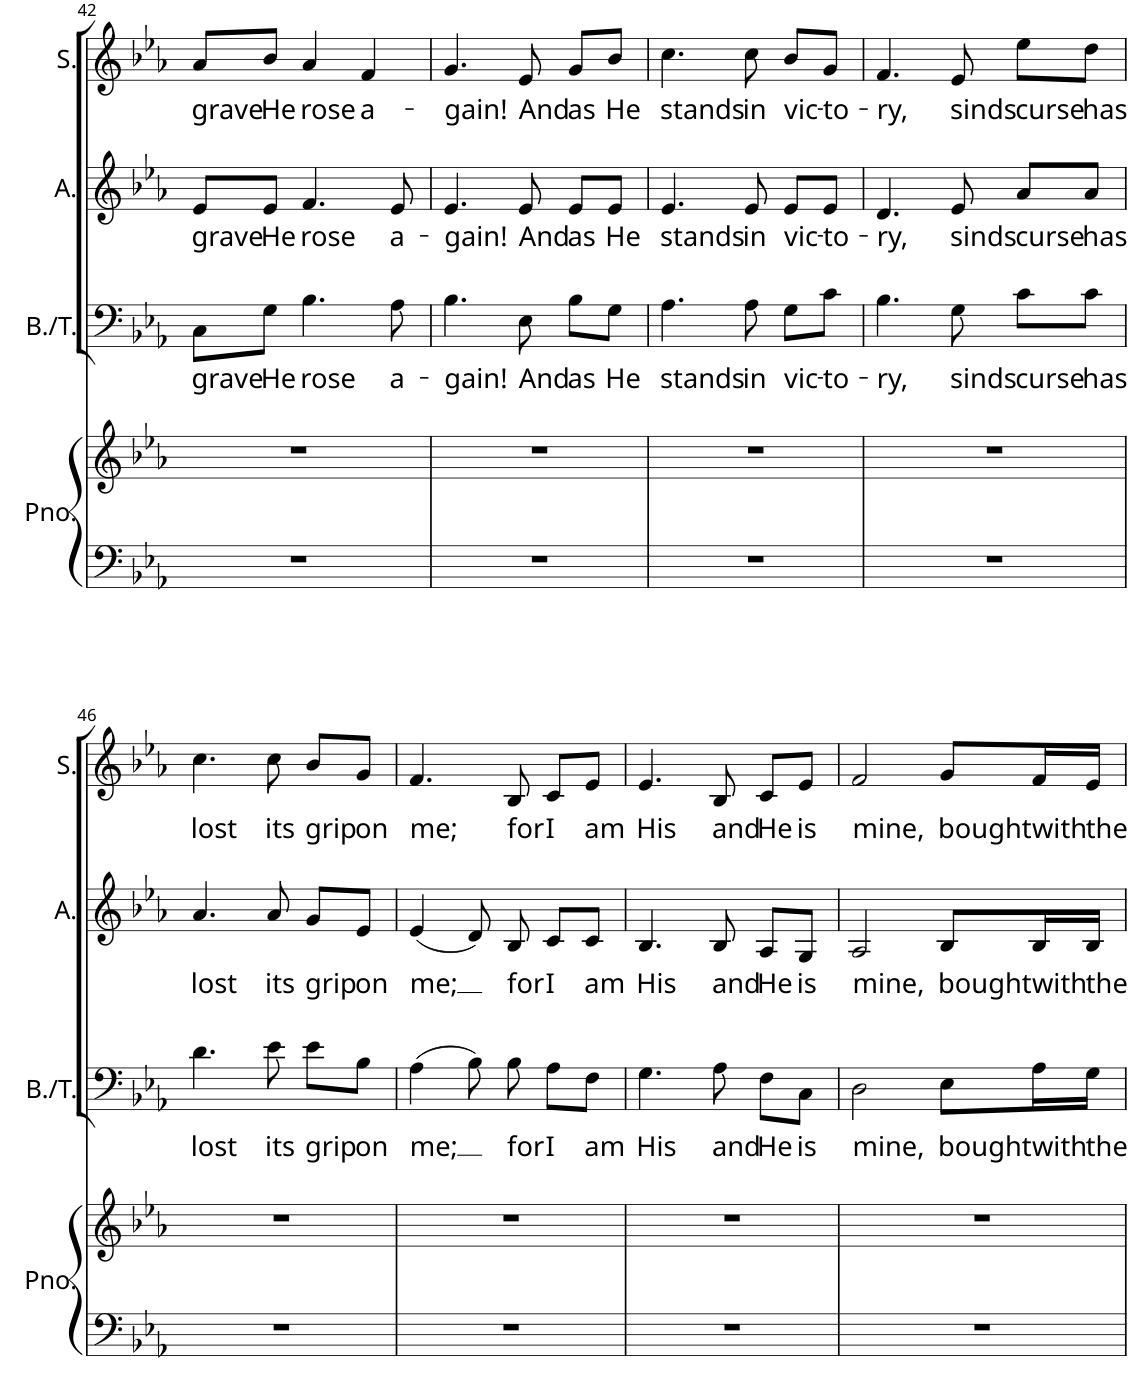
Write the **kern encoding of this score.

**kern	**kern	**kern	**text	**kern	**text	**kern	**text
*part4	*part4	*part3	*part3	*part2	*part2	*part1	*part1
*staff5	*staff4	*staff3	*staff3	*staff2	*staff2	*staff1	*staff1
*I"Pno.	*	*I"B/T	*	*I"A.	*	*I"S.	*
*I'Pno.	*	*I'B./T.	*	*I'A.	*	*I'S.	*
!!LO:PB:g=z
*clefF4	*clefG2	*clefF4	*	*clefG2	*	*clefG2	*
*k[b-e-a-]	*k[b-e-a-]	*k[b-e-a-]	*	*k[b-e-a-]	*	*k[b-e-a-]	*
*M3/4	*M3/4	*M3/4	*	*M3/4	*	*M3/4	*
=42	=42	=42	=42	=42	=42	=42	=42
!	!	!	!LO:LY:b	!	!LO:LY:b	!	!LO:LY:b
2.r	2.r	8C\L	grave	8e-/L	grave	8a-/L	grave
!	!	!	!LO:LY:b	!	!LO:LY:b	!	!LO:LY:b
.	.	8G\J	He	8e-/J	He	8b-/J	He
!	!	!	!LO:LY:b	!	!LO:LY:b	!	!LO:LY:b
.	.	4.B-\	rose	4.f/	rose	4a-/	rose
!	!	!	!	!	!	!	!LO:LY:b
.	.	.	.	.	.	4f/	a-
!	!	!	!LO:LY:b	!	!LO:LY:b	!	!
.	.	8A-\	a-	8e-/	a-	.	.
=43	=43	=43	=43	=43	=43	=43	=43
!	!	!	!LO:LY:b	!	!LO:LY:b	!	!LO:LY:b
2.r	2.r	4.B-\	-gain!	4.e-/	-gain!	4.g/	-gain!
!	!	!	!LO:LY:b	!	!LO:LY:b	!	!LO:LY:b
.	.	8E-\	And	8e-/	And	8e-/	And
!	!	!	!LO:LY:b	!	!LO:LY:b	!	!LO:LY:b
.	.	8B-\L	as	8e-/L	as	8g/L	as
!	!	!	!LO:LY:b	!	!LO:LY:b	!	!LO:LY:b
.	.	8G\J	He	8e-/J	He	8b-/J	He
=44	=44	=44	=44	=44	=44	=44	=44
!	!	!	!LO:LY:b	!	!LO:LY:b	!	!LO:LY:b
2.r	2.r	4.A-\	stands	4.e-/	stands	4.cc\	stands
!	!	!	!LO:LY:b	!	!LO:LY:b	!	!LO:LY:b
.	.	8A-\	in	8e-/	in	8cc\	in
!	!	!	!LO:LY:b	!	!LO:LY:b	!	!LO:LY:b
.	.	8G\L	vic-	8e-/L	vic-	8b-/L	vic-
!	!	!	!LO:LY:b	!	!LO:LY:b	!	!LO:LY:b
.	.	8c\J	-to-	8e-/J	-to-	8g/J	-to-
=45	=45	=45	=45	=45	=45	=45	=45
!	!	!	!LO:LY:b	!	!LO:LY:b	!	!LO:LY:b
2.r	2.r	4.B-\	-ry,	4.d/	-ry,	4.f/	-ry,
!	!	!	!LO:LY:b	!	!LO:LY:b	!	!LO:LY:b
.	.	8G\	sinds	8e-/	sinds	8e-/	sinds
!	!	!	!LO:LY:b	!	!LO:LY:b	!	!LO:LY:b
.	.	8c\L	curse	8a-/L	curse	8ee-\L	curse
!	!	!	!LO:LY:b	!	!LO:LY:b	!	!LO:LY:b
.	.	8c\J	has	8a-/J	has	8dd\J	has
!!LO:LB:g=z
=46	=46	=46	=46	=46	=46	=46	=46
!	!	!	!LO:LY:b	!	!LO:LY:b	!	!LO:LY:b
2.r	2.r	4.d\	lost	4.a-/	lost	4.cc\	lost
!	!	!	!LO:LY:b	!	!LO:LY:b	!	!LO:LY:b
.	.	8e-\	its	8a-/	its	8cc\	its
!	!	!	!LO:LY:b	!	!LO:LY:b	!	!LO:LY:b
.	.	8e-\L	grip	8g/L	grip	8b-/L	grip
!	!	!	!LO:LY:b	!	!LO:LY:b	!	!LO:LY:b
.	.	8B-\J	on	8e-/J	on	8g/J	on
=47	=47	=47	=47	=47	=47	=47	=47
!	!	!	!LO:LY:b	!	!LO:LY:b	!	!LO:LY:b
2.r	2.r	(4A-\	me;	(4e-/	me;	4.f/	me;
.	.	8B-\)	.	8d/)	.	.	.
!	!	!	!LO:LY:b	!	!LO:LY:b	!	!LO:LY:b
.	.	8B-\	for	8B-/	for	8B-/	for
!	!	!	!LO:LY:b	!	!LO:LY:b	!	!LO:LY:b
.	.	8A-\L	I	8c/L	I	8c/L	I
!	!	!	!LO:LY:b	!	!LO:LY:b	!	!LO:LY:b
.	.	8F\J	am	8c/J	am	8e-/J	am
=48	=48	=48	=48	=48	=48	=48	=48
!	!	!	!LO:LY:b	!	!LO:LY:b	!	!LO:LY:b
2.r	2.r	4.G\	His	4.B-/	His	4.e-/	His
!	!	!	!LO:LY:b	!	!LO:LY:b	!	!LO:LY:b
.	.	8A-\	and	8B-/	and	8B-/	and
!	!	!	!LO:LY:b	!	!LO:LY:b	!	!LO:LY:b
.	.	8F\L	He	8A-/L	He	8c/L	He
!	!	!	!LO:LY:b	!	!LO:LY:b	!	!LO:LY:b
.	.	8C\J	is	8G/J	is	8e-/J	is
=49	=49	=49	=49	=49	=49	=49	=49
!	!	!	!LO:LY:b	!	!LO:LY:b	!	!LO:LY:b
2.r	2.r	2D\	mine,	2A-/	mine,	2f/	mine,
!	!	!	!LO:LY:b	!	!LO:LY:b	!	!LO:LY:b
.	.	8E-\L	bought	8B-/L	bought	8g/L	bought
!	!	!	!LO:LY:b	!	!LO:LY:b	!	!LO:LY:b
.	.	16A-\L	with	16B-/L	with	16f/L	with
!	!	!	!LO:LY:b	!	!LO:LY:b	!	!LO:LY:b
.	.	16G\JJ	the	16B-/JJ	the	16e-/JJ	the
=	=	=	=	=	=	=	=
*-	*-	*-	*-	*-	*-	*-	*-
